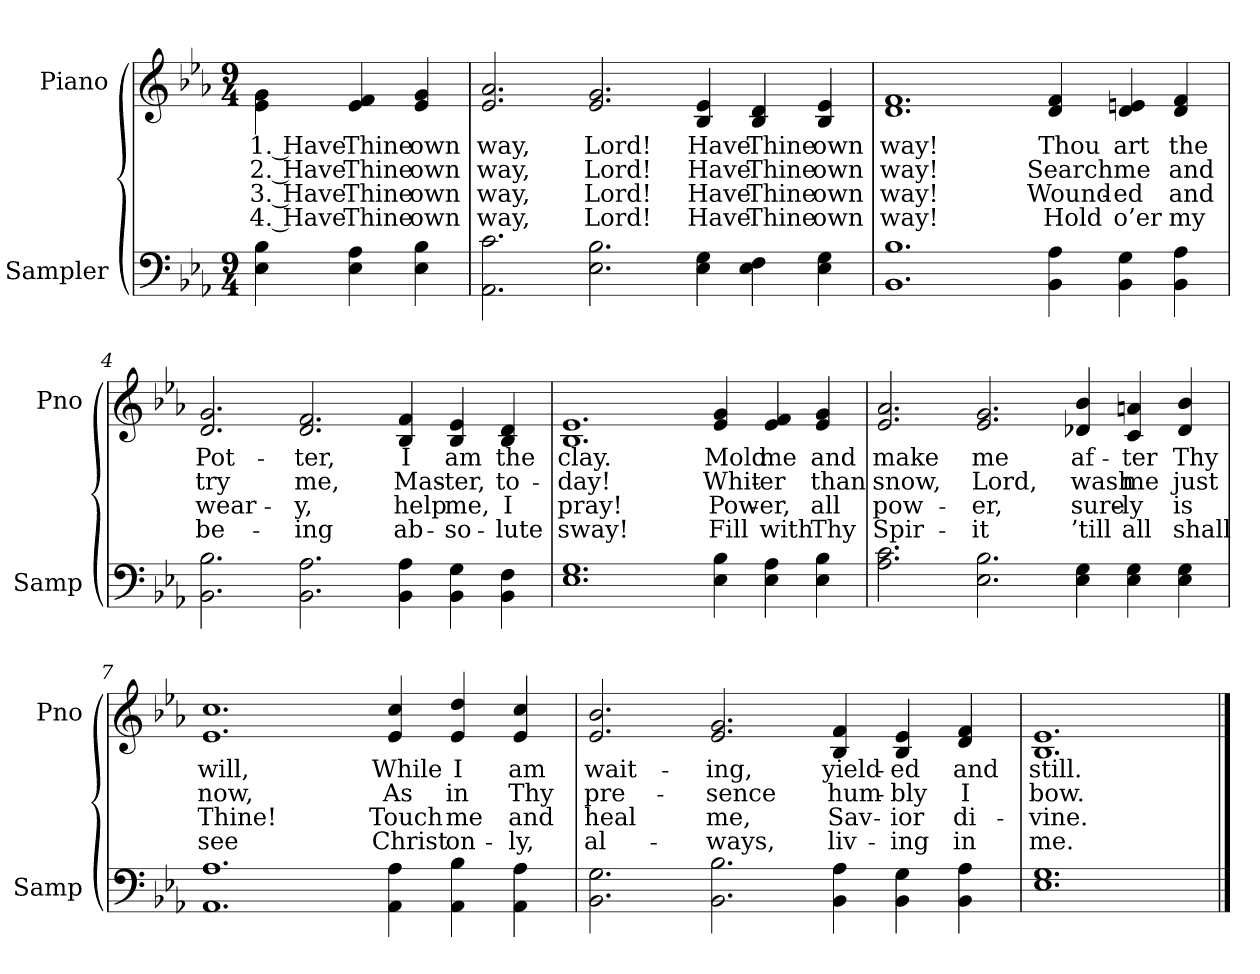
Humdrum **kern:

**kern	**kern	**text	**text	**text	**text
*part2	*part1	*part1	*part1	*part1	*part1
*staff2	*staff1	*staff1	*staff1	*staff1	*staff1
*I"Sampler	*I"Piano	*	*	*	*
*I'Samp	*I'Pno	*	*	*	*
*clefF4	*clefG2	*	*	*	*
*k[b-e-a-]	*k[b-e-a-]	*	*	*	*
*E-:	*E-:	*	*	*	*
*M9/4	*M9/4	*	*	*	*
=1	=1	=1	=1	=1	=1
4E-\ 4B-\	4e-\ 4g\	1. Have	2. Have	3. Have	4. Have
4E-\ 4A-\	4e-/ 4f/	Thine	Thine	Thine	Thine
4E-\ 4B-\	4e-/ 4g/	own	own	own	own
=2	=2	=2	=2	=2	=2
2.AA-\ 2.c\	2.e-/ 2.a-/	way,	way,	way,	way,
2.E-\ 2.B-\	2.e-/ 2.g/	Lord!	Lord!	Lord!	Lord!
4E-\ 4G\	4B-/ 4e-/	Have	Have	Have	Have
4E-\ 4F\	4B-/ 4d/	Thine	Thine	Thine	Thine
4E-\ 4G\	4B-/ 4e-/	own	own	own	own
=3	=3	=3	=3	=3	=3
1.BB-/ 1.B-/	1.d/ 1.f/	way!	way!	way!	way!
4BB-\ 4A-\	4d/ 4f/	Thou	Search	Wound-	Hold
4BB-\ 4G\	4d/ 4en/	art	me	-ed	o’er
4BB-\ 4A-\	4d/ 4f/	the	and	and	my
=4	=4	=4	=4	=4	=4
2.BB-\ 2.B-\	2.d 2.g	Pot-	try	wear-	be-
2.BB-\ 2.A-\	2.d/ 2.f/	-ter,	me,	-y,	-ing
4BB-\ 4A-\	4B-/ 4f/	I	Mas-	help	ab-
4BB-\ 4G\	4B-/ 4e-/	am	-ter,	me,	-so-
4BB-\ 4F\	4B-/ 4d/	the	to-	I	-lute
=5	=5	=5	=5	=5	=5
1.E-/ 1.G/	1.B-/ 1.e-/	clay.	-day!	pray!	sway!
4E-\ 4B-\	4e-/ 4g/	Mold	Whit-	Pow-	Fill
4E-\ 4A-\	4e-/ 4f/	me	-er	-er,	with
4E-\ 4B-\	4e-/ 4g/	and	than	all	Thy
=6	=6	=6	=6	=6	=6
2.A-\ 2.c\	2.e-/ 2.a-/	make	snow,	pow-	Spir-
2.E-\ 2.B-\	2.e-/ 2.g/	me	Lord,	-er,	-it
4E-\ 4G\	4d-X/ 4b-/	af-	wash	sure-	’till
4E-\ 4G\	4c/ 4an/	-ter	me	-ly	all
4E-\ 4G\	4d-/ 4b-/	Thy	just	is	shall
=7	=7	=7	=7	=7	=7
1.AA-/ 1.A-/	1.e-/ 1.cc/	will,	now,	Thine!	see
4AA-\ 4A-\	4e-/ 4cc/	While	As	Touch	Christ
4AA-\ 4B-\	4e-/ 4dd/	I	in	me	on-
4AA-\ 4A-\	4e-/ 4cc/	am	Thy	and	-ly,
=8	=8	=8	=8	=8	=8
2.BB-\ 2.G\	2.e-/ 2.b-/	wait-	pre-	heal	al-
2.BB-\ 2.B-\	2.e-/ 2.g/	-ing,	-sence	me,	-ways,
4BB-\ 4A-\	4B-/ 4f/	yield-	hum-	Sav-	liv-
4BB-\ 4G\	4B-/ 4e-/	-ed	-bly	-ior	-ing
4BB-\ 4A-\	4d/ 4f/	and	I	di-	in
=9	=9	=9	=9	=9	=9
1.E- 1.G	1.B-/ 1.e-/	still.	bow.	-vine.	me.
==	==	==	==	==	==
*-	*-	*-	*-	*-	*-
